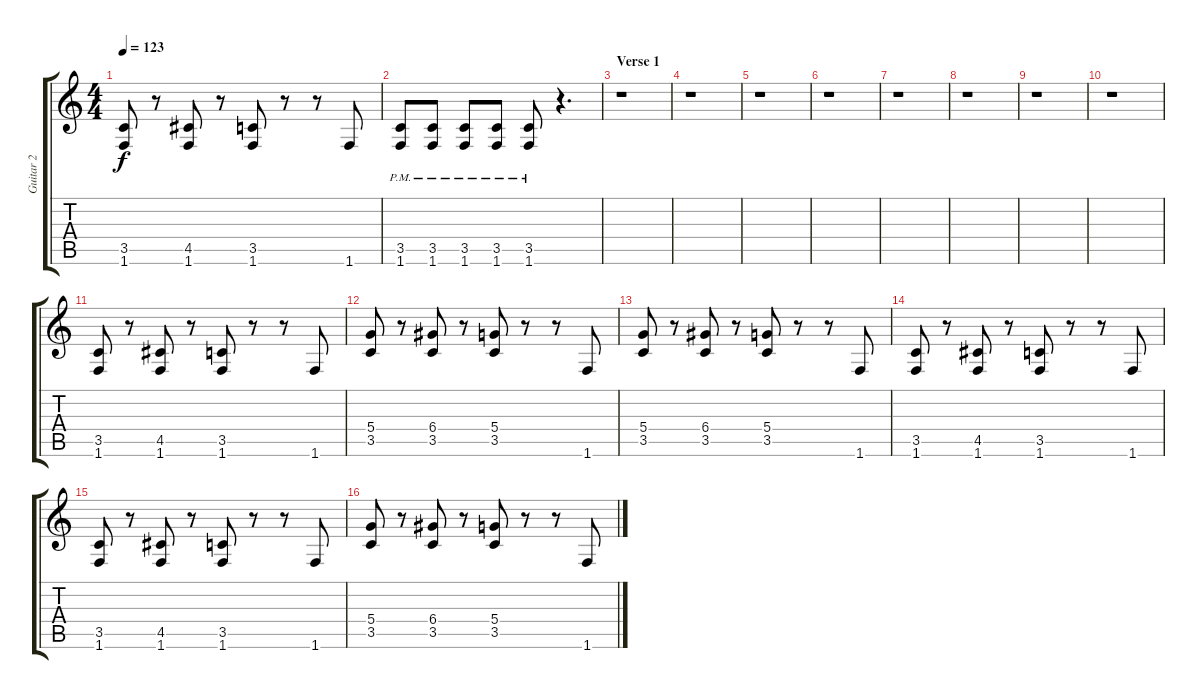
\track ("Guitar 2" "Guitar 2") {instrument distortionguitar}
\staff {score tabs}
\tuning (E4 B3 G3 D3 A2 E2) {hide}
\ts (4 4)
\tempo 123
\clef g2
\ks c
(3.5 1.6).8{dy f} r.8 (4.5 1.6).8 r.8 (3.5 1.6).8 r.8 r.8 1.6.8 |
(3.5{pm} 1.6{pm}).8 (3.5{pm} 1.6{pm}).8 (3.5{pm} 1.6{pm}).8 (3.5{pm} 1.6{pm}).8 (3.5{pm} 1.6{pm}).8 r.4{d} |
\section ("" "Verse 1")
r.1 |
r.1 |
r.1 |
r.1 |
r.1 |
r.1 |
r.1 |
r.1 |
(3.5 1.6).8 r.8 (4.5 1.6).8 r.8 (3.5 1.6).8 r.8 r.8 1.6.8 |
(5.4 3.5).8 r.8 (6.4 3.5).8 r.8 (5.4 3.5).8 r.8 r.8 1.6.8 |
(5.4 3.5).8 r.8 (6.4 3.5).8 r.8 (5.4 3.5).8 r.8 r.8 1.6.8 |
(3.5 1.6).8 r.8 (4.5 1.6).8 r.8 (3.5 1.6).8 r.8 r.8 1.6.8 |
(3.5 1.6).8 r.8 (4.5 1.6).8 r.8 (3.5 1.6).8 r.8 r.8 1.6.8 |
(5.4 3.5).8 r.8 (6.4 3.5).8 r.8 (5.4 3.5).8 r.8 r.8 1.6.8
